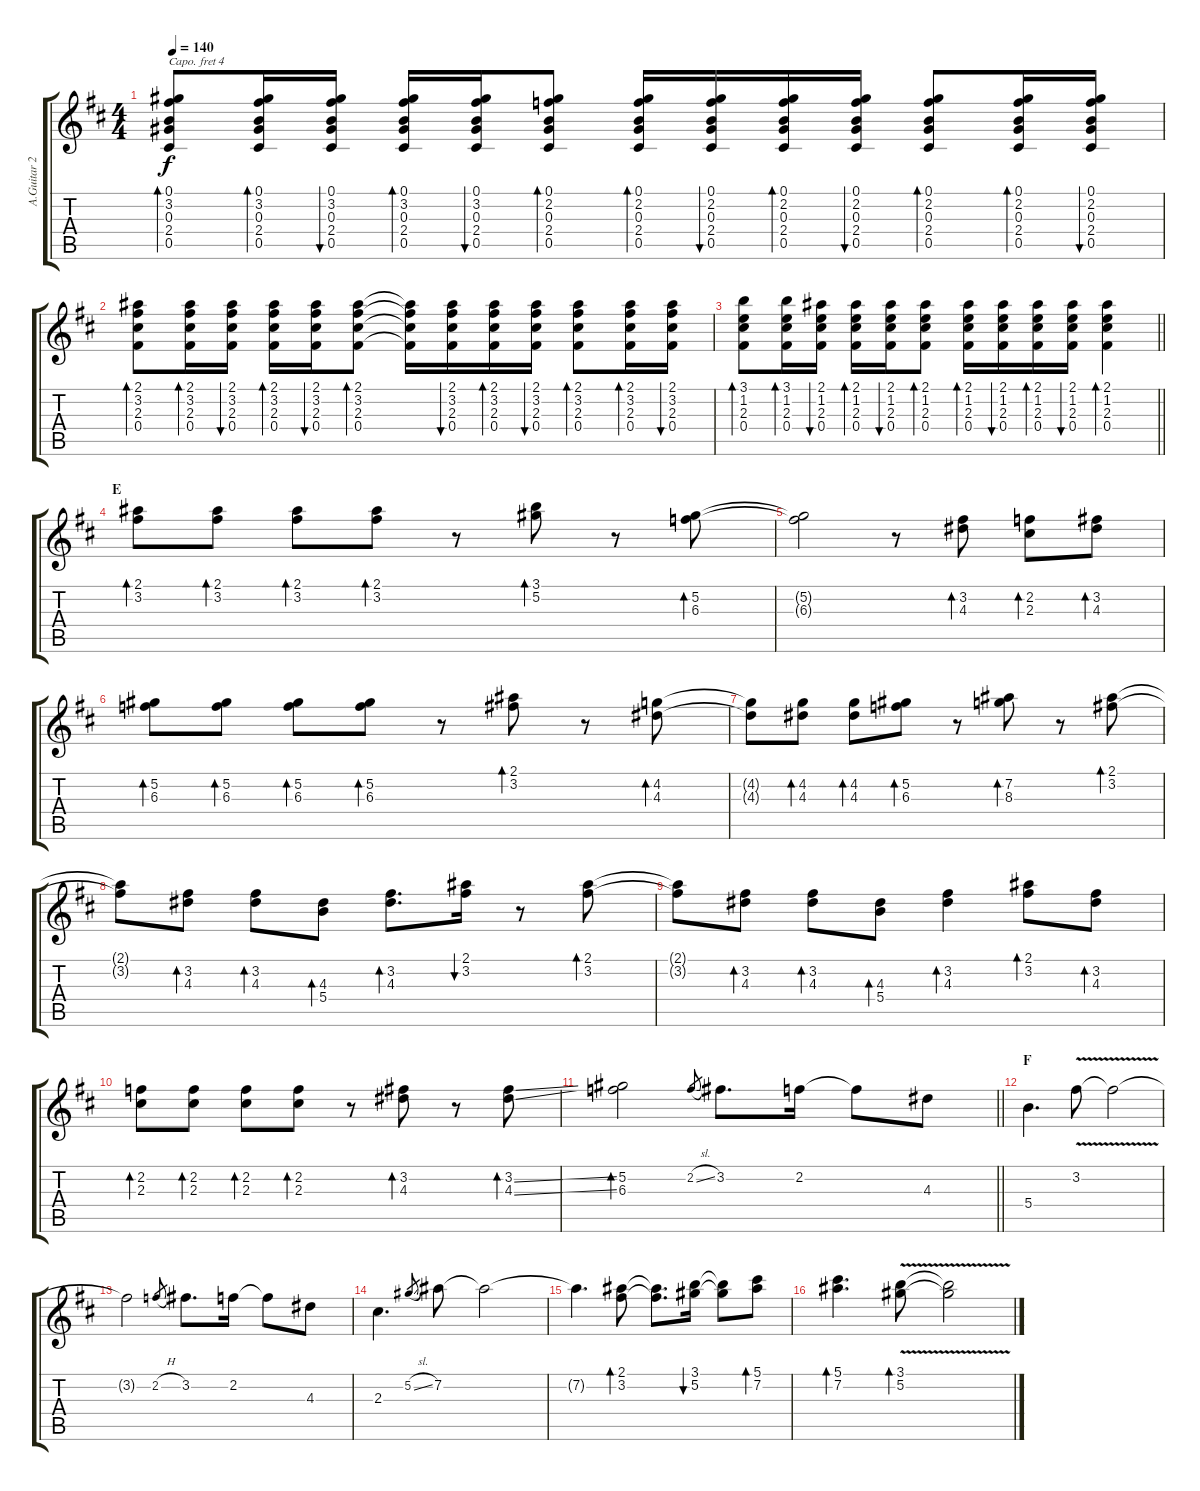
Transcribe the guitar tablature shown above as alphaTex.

\track ("A.Guitar 2" "A.Guitar 2") {instrument acousticguitarsteel}
\staff {score tabs}
\capo 4
\tuning (E4 B3 G3 D3 A2 E2) {hide}
\ts (4 4)
\tempo 140
\clef g2
\ks d
(0.1 3.2 0.3 2.4 0.5).8{bd 30 dy f} (0.1 3.2 0.3 2.4 0.5).16{bd 30} (0.1 3.2 0.3 2.4 0.5).16{bu 30} (0.1 3.2 0.3 2.4 0.5).16{bd 30} (0.1 3.2 0.3 2.4 0.5).16{bu 30} (0.1 2.2 0.3 2.4 0.5).8{bd 30} (0.1 2.2 0.3 2.4 0.5).16{bd 30} (0.1 2.2 0.3 2.4 0.5).16{bu 30} (0.1 2.2 0.3 2.4 0.5).16{bd 30} (0.1 2.2 0.3 2.4 0.5).16{bu 30} (0.1 2.2 0.3 2.4 0.5).8{bd 30} (0.1 2.2 0.3 2.4 0.5).16{bd 30} (0.1 2.2 0.3 2.4 0.5).16{bu 30} |
(2.1 3.2 2.3 0.4).8{bd 30} (2.1 3.2 2.3 0.4).16{bd 30} (2.1 3.2 2.3 0.4).16{bu 30} (2.1 3.2 2.3 0.4).16{bd 30} (2.1 3.2 2.3 0.4).16{bu 30} (2.1 3.2 2.3 0.4).8{bd 30} (2.1{t} 3.2{t} 2.3{t} 0.4{t}).16 (2.1 3.2 2.3 0.4).16{bu 30} (2.1 3.2 2.3 0.4).16{bd 30} (2.1 3.2 2.3 0.4).16{bu 30} (2.1 3.2 2.3 0.4).8{bd 30} (2.1 3.2 2.3 0.4).16{bd 30} (2.1 3.2 2.3 0.4).16{bu 30} |
\barLineRight lightlight
(3.1 1.2 2.3 0.4).8{bd 30} (3.1 1.2 2.3 0.4).16{bd 30} (2.1 1.2 2.3 0.4).16{bu 30} (2.1 1.2 2.3 0.4).16{bd 30} (2.1 1.2 2.3 0.4).16{bu 30} (2.1 1.2 2.3 0.4).8{bd 30} (2.1 1.2 2.3 0.4).16{bd 30} (2.1 1.2 2.3 0.4).16{bu 30} (2.1 1.2 2.3 0.4).16{bd 30} (2.1 1.2 2.3 0.4).16{bu 30} (2.1 1.2 2.3 0.4).4{bd 30} |
\section ("" "E")
(2.1 3.2).8{bd 30 volume 16} (2.1 3.2).8{bd 30} (2.1 3.2).8{bd 30} (2.1 3.2).8{bd 30} r.8 (3.1 5.2).8{bd 30} r.8 (5.2 6.3).8{bd 30} |
(5.2{t} 6.3{t}).2 r.8 (3.2 4.3).8{bd 30} (2.2 2.3).8{bd 30} (3.2 4.3).8{bd 30} |
(5.2 6.3).8{bd 30} (5.2 6.3).8{bd 30} (5.2 6.3).8{bd 30} (5.2 6.3).8{bd 30} r.8 (2.1 3.2).8{bd 30} r.8 (4.2 4.3).8{bd 30} |
(4.2{t} 4.3{t}).8 (4.2 4.3).8{bd 30} (4.2 4.3).8{bd 30} (5.2 6.3).8{bd 30} r.8 (7.2 8.3).8{bd 30} r.8 (2.1 3.2).8{bd 30} |
(2.1{t} 3.2{t}).8 (3.2 4.3).8{bd 30} (3.2 4.3).8{bd 30} (4.3 5.4).8{bd 30} (3.2 4.3).8{d bd 30} (2.1 3.2).16{bu 30} r.8 (2.1 3.2).8{bd 30} |
(2.1{t} 3.2{t}).8 (3.2 4.3).8{bd 30} (3.2 4.3).8{bd 30} (4.3 5.4).8{bd 30} (3.2 4.3).4{bd 30} (2.1 3.2).8{bd 30} (3.2 4.3).8{bd 30} |
(2.2 2.3).8{bd 30} (2.2 2.3).8{bd 30} (2.2 2.3).8{bd 30} (2.2 2.3).8{bd 30} r.8 (3.2 4.3).8{bd 30} r.8 (3.2{ss} 4.3{ss}).8{bd 30} |
\barLineRight lightlight
(5.2 6.3).2{bd 30} 2.2{sl}.8{gr} 3.2.8{d} 2.2.16 2.2{t}.8 4.3.8 |
\section ("" "F")
5.4.4{d} 3.2{v}.8 3.2{t}.2 |
3.2{t}.2 2.2{h}.8{gr} 3.2.8{d} 2.2.16 2.2{t}.8 4.3.8 |
2.3.4{d} 5.2{sl}.8{gr} 7.2.8 7.2{t}.2 |
7.2{t}.4{d} (2.1 3.2).8{bd 30} (2.1{t} 3.2{t}).8{d} (3.1 5.2).16{bu 30} (3.1{t} 5.2{t}).8 (5.1 7.2).8{bd 30} |
(5.1 7.2).4{d bd 30} (3.1{v} 5.2{v}).8{bd 30} (3.1{t} 5.2{t}).2
